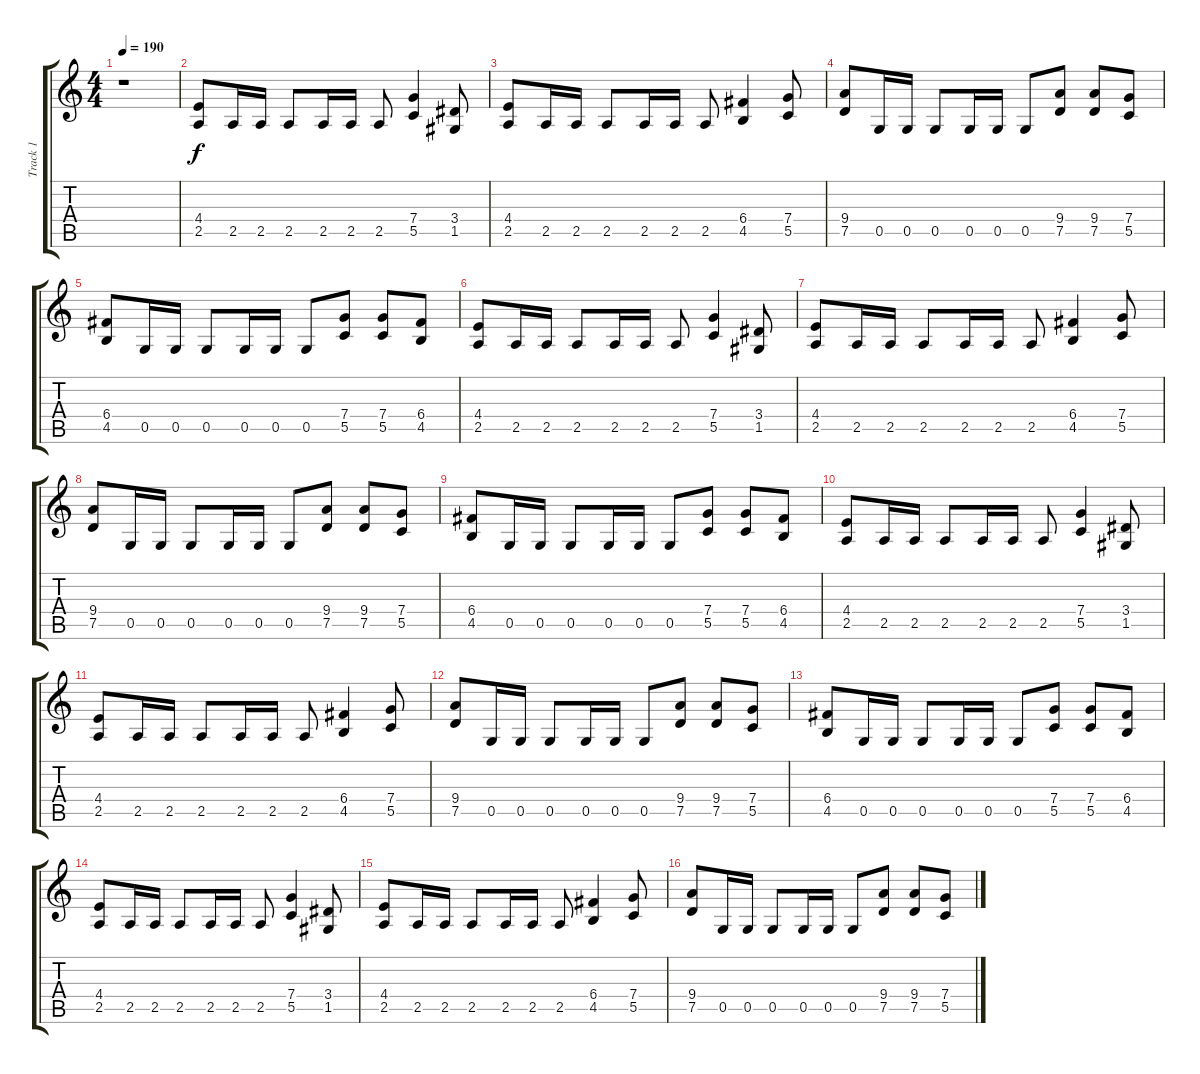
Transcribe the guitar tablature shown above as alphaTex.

\track ("Track 1" "Track 1") {instrument distortionguitar}
\staff {score tabs}
\tuning (D4 A3 F3 C3 G2 D2) {hide}
\ts (4 4)
\tempo 190
\clef g2
\ks c
r.1{dy f instrument distortionguitar} |
(4.4 2.5).8 2.5.16 2.5.16 2.5.8 2.5.16 2.5.16 2.5.8 (7.4 5.5).4 (3.4 1.5).8 |
(4.4 2.5).8 2.5.16 2.5.16 2.5.8 2.5.16 2.5.16 2.5.8 (6.4 4.5).4 (7.4 5.5).8 |
(9.4 7.5).8 0.5.16 0.5.16 0.5.8 0.5.16 0.5.16 0.5.8 (9.4 7.5).8 (9.4 7.5).8 (7.4 5.5).8 |
(6.4 4.5).8 0.5.16 0.5.16 0.5.8 0.5.16 0.5.16 0.5.8 (7.4 5.5).8 (7.4 5.5).8 (6.4 4.5).8 |
(4.4 2.5).8 2.5.16 2.5.16 2.5.8 2.5.16 2.5.16 2.5.8 (7.4 5.5).4 (3.4 1.5).8 |
(4.4 2.5).8 2.5.16 2.5.16 2.5.8 2.5.16 2.5.16 2.5.8 (6.4 4.5).4 (7.4 5.5).8 |
(9.4 7.5).8 0.5.16 0.5.16 0.5.8 0.5.16 0.5.16 0.5.8 (9.4 7.5).8 (9.4 7.5).8 (7.4 5.5).8 |
(6.4 4.5).8 0.5.16 0.5.16 0.5.8 0.5.16 0.5.16 0.5.8 (7.4 5.5).8 (7.4 5.5).8 (6.4 4.5).8 |
(4.4 2.5).8 2.5.16 2.5.16 2.5.8 2.5.16 2.5.16 2.5.8 (7.4 5.5).4 (3.4 1.5).8 |
(4.4 2.5).8 2.5.16 2.5.16 2.5.8 2.5.16 2.5.16 2.5.8 (6.4 4.5).4 (7.4 5.5).8 |
(9.4 7.5).8 0.5.16 0.5.16 0.5.8 0.5.16 0.5.16 0.5.8 (9.4 7.5).8 (9.4 7.5).8 (7.4 5.5).8 |
(6.4 4.5).8 0.5.16 0.5.16 0.5.8 0.5.16 0.5.16 0.5.8 (7.4 5.5).8 (7.4 5.5).8 (6.4 4.5).8 |
(4.4 2.5).8 2.5.16 2.5.16 2.5.8 2.5.16 2.5.16 2.5.8 (7.4 5.5).4 (3.4 1.5).8 |
(4.4 2.5).8 2.5.16 2.5.16 2.5.8 2.5.16 2.5.16 2.5.8 (6.4 4.5).4 (7.4 5.5).8 |
(9.4 7.5).8 0.5.16 0.5.16 0.5.8 0.5.16 0.5.16 0.5.8 (9.4 7.5).8 (9.4 7.5).8 (7.4 5.5).8
